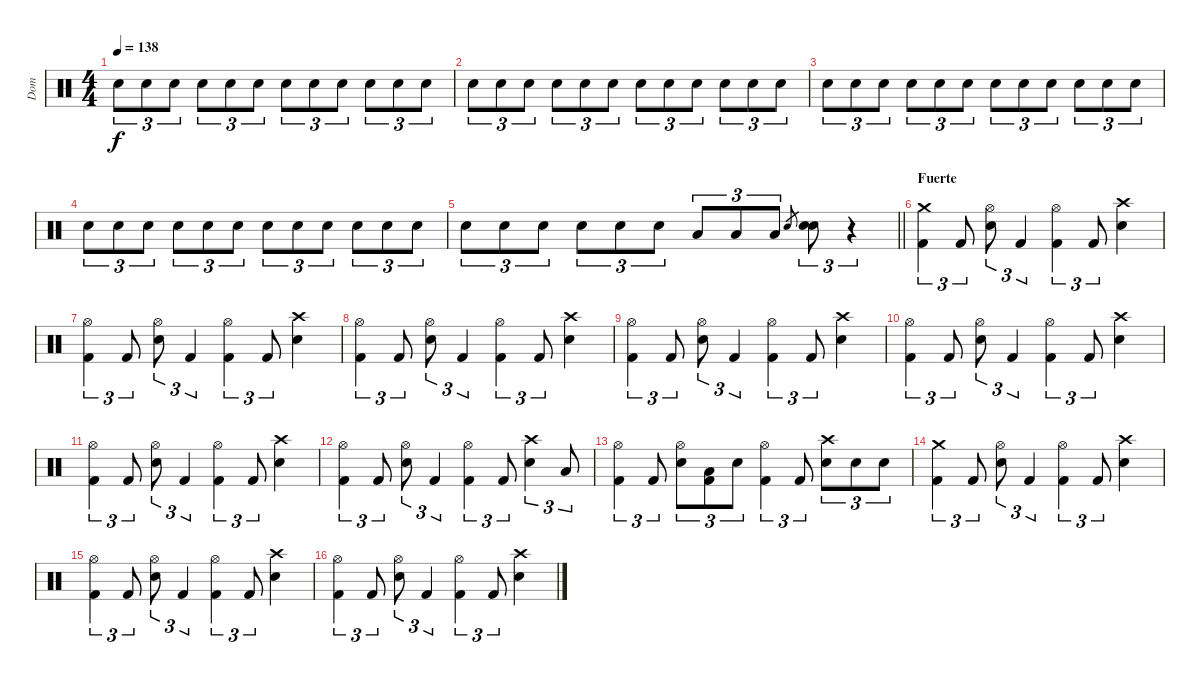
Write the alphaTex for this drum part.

\track ("Dom" "Dom") {instrument percussion}
\staff {score}
\articulation defaults
\ts (4 4)
\tempo 138
\clef neutral
\ks c "Electric Snare (hit)".8{tu (3 2) dy f} "Electric Snare (hit)".8{tu (3 2)} "Electric Snare (hit)".8{tu (3 2)} "Electric Snare (hit)".8{tu (3 2)} "Electric Snare (hit)".8{tu (3 2)} "Electric Snare (hit)".8{tu (3 2)} "Electric Snare (hit)".8{tu (3 2)} "Electric Snare (hit)".8{tu (3 2)} "Electric Snare (hit)".8{tu (3 2)} "Electric Snare (hit)".8{tu (3 2)} "Electric Snare (hit)".8{tu (3 2)} "Electric Snare (hit)".8{tu (3 2)}
|
"Electric Snare (hit)".8{tu (3 2) volume 15} "Electric Snare (hit)".8{tu (3 2)} "Electric Snare (hit)".8{tu (3 2)} "Electric Snare (hit)".8{tu (3 2)} "Electric Snare (hit)".8{tu (3 2)} "Electric Snare (hit)".8{tu (3 2)} "Electric Snare (hit)".8{tu (3 2)} "Electric Snare (hit)".8{tu (3 2)} "Electric Snare (hit)".8{tu (3 2)} "Electric Snare (hit)".8{tu (3 2)} "Electric Snare (hit)".8{tu (3 2)} "Electric Snare (hit)".8{tu (3 2)} |
"Electric Snare (hit)".8{tu (3 2)} "Electric Snare (hit)".8{tu (3 2)} "Electric Snare (hit)".8{tu (3 2)} "Electric Snare (hit)".8{tu (3 2)} "Electric Snare (hit)".8{tu (3 2)} "Electric Snare (hit)".8{tu (3 2)} "Electric Snare (hit)".8{tu (3 2)} "Electric Snare (hit)".8{tu (3 2)} "Electric Snare (hit)".8{tu (3 2)} "Electric Snare (hit)".8{tu (3 2)} "Electric Snare (hit)".8{tu (3 2)} "Electric Snare (hit)".8{tu (3 2)} |
"Electric Snare (hit)".8{tu (3 2) volume 16} "Electric Snare (hit)".8{tu (3 2)} "Electric Snare (hit)".8{tu (3 2)} "Electric Snare (hit)".8{tu (3 2)} "Electric Snare (hit)".8{tu (3 2)} "Electric Snare (hit)".8{tu (3 2)} "Electric Snare (hit)".8{tu (3 2)} "Electric Snare (hit)".8{tu (3 2)} "Electric Snare (hit)".8{tu (3 2)} "Electric Snare (hit)".8{tu (3 2)} "Electric Snare (hit)".8{tu (3 2)} "Electric Snare (hit)".8{tu (3 2)} |
\barLineRight lightlight "Electric Snare (hit)".8{tu (3 2)} "Electric Snare (hit)".8{tu (3 2)} "Electric Snare (hit)".8{tu (3 2)} "Electric Snare (hit)".8{tu (3 2)} "Electric Snare (hit)".8{tu (3 2)} "Electric Snare (hit)".8{tu (3 2)} "Low Tom (hit)".8{tu (3 2)} "Low Tom (hit)".8{tu (3 2)} "Low Floor Tom (hit)".8{tu (3 2)} "Electric Snare (hit)".8{gr}
("Electric Snare (hit)" "Electric Snare (hit)").8{tu (3 2)} r.4{tu (3 2)} |
\section ("" "Fuerte")
("Crash medium (hit)" "Kick (hit) 2").4{tu (3 2)} "Kick (hit) 2".8{tu (3 2)} ("Hi-Hat (open)" "Electric Snare (hit)").8{tu (3 2)} "Kick (hit) 2".4{tu (3 2)} ("Hi-Hat (open)" "Kick (hit) 2").4{tu (3 2)} "Kick (hit) 2".8{tu (3 2)} ("Crash high (hit)" "Electric Snare (hit)").4 |
("Hi-Hat (open)" "Kick (hit) 2").4{tu (3 2)} "Kick (hit) 2".8{tu (3 2)} ("Hi-Hat (open)" "Electric Snare (hit)").8{tu (3 2)} "Kick (hit) 2".4{tu (3 2)} ("Hi-Hat (open)" "Kick (hit) 2").4{tu (3 2)} "Kick (hit) 2".8{tu (3 2)} ("Crash high (hit)" "Electric Snare (hit)").4 |
("Hi-Hat (open)" "Kick (hit) 2").4{tu (3 2)} "Kick (hit) 2".8{tu (3 2)} ("Hi-Hat (open)" "Electric Snare (hit)").8{tu (3 2)} "Kick (hit) 2".4{tu (3 2)} ("Hi-Hat (open)" "Kick (hit) 2").4{tu (3 2)} "Kick (hit) 2".8{tu (3 2)} ("Crash high (hit)" "Electric Snare (hit)").4 |
("Hi-Hat (open)" "Kick (hit) 2").4{tu (3 2)} "Kick (hit) 2".8{tu (3 2)} ("Hi-Hat (open)" "Electric Snare (hit)").8{tu (3 2)} "Kick (hit) 2".4{tu (3 2)} ("Hi-Hat (open)" "Kick (hit) 2").4{tu (3 2)} "Kick (hit) 2".8{tu (3 2)} ("Crash high (hit)" "Electric Snare (hit)").4 |
("Hi-Hat (open)" "Kick (hit) 2").4{tu (3 2)} "Kick (hit) 2".8{tu (3 2)} ("Hi-Hat (open)" "Electric Snare (hit)").8{tu (3 2)} "Kick (hit) 2".4{tu (3 2)} ("Hi-Hat (open)" "Kick (hit) 2").4{tu (3 2)} "Kick (hit) 2".8{tu (3 2)} ("Crash high (hit)" "Electric Snare (hit)").4 |
("Hi-Hat (open)" "Kick (hit) 2").4{tu (3 2)} "Kick (hit) 2".8{tu (3 2)} ("Hi-Hat (open)" "Electric Snare (hit)").8{tu (3 2)} "Kick (hit) 2".4{tu (3 2)} ("Hi-Hat (open)" "Kick (hit) 2").4{tu (3 2)} "Kick (hit) 2".8{tu (3 2)} ("Crash high (hit)" "Electric Snare (hit)").4 |
("Hi-Hat (open)" "Kick (hit) 2").4{tu (3 2)} "Kick (hit) 2".8{tu (3 2)} ("Hi-Hat (open)" "Electric Snare (hit)").8{tu (3 2)} "Kick (hit) 2".4{tu (3 2)} ("Hi-Hat (open)" "Kick (hit) 2").4{tu (3 2)} "Kick (hit) 2".8{tu (3 2)} ("Crash high (hit)" "Electric Snare (hit)").4{tu (3 2)} "Low Floor Tom (hit)".8{tu (3 2)} |
("Hi-Hat (open)" "Kick (hit) 2").4{tu (3 2)} "Kick (hit) 2".8{tu (3 2)} ("Hi-Hat (open)" "Electric Snare (hit)").8{tu (3 2)} ("Low Floor Tom (hit)" "Kick (hit) 2").8{tu (3 2)} "Electric Snare (hit)".8{tu (3 2)} ("Hi-Hat (open)" "Kick (hit) 2").4{tu (3 2)} "Kick (hit) 2".8{tu (3 2)} ("Crash high (hit)" "Electric Snare (hit)").8{tu (3 2)} "Electric Snare (hit)".8{tu (3 2)} "Electric Snare (hit)".8{tu (3 2)} |
("Crash medium (hit)" "Kick (hit) 2").4{tu (3 2)} "Kick (hit) 2".8{tu (3 2)} ("Hi-Hat (open)" "Electric Snare (hit)").8{tu (3 2)} "Kick (hit) 2".4{tu (3 2)} ("Hi-Hat (open)" "Kick (hit) 2").4{tu (3 2)} "Kick (hit) 2".8{tu (3 2)} ("Crash high (hit)" "Electric Snare (hit)").4 |
("Hi-Hat (open)" "Kick (hit) 2").4{tu (3 2)} "Kick (hit) 2".8{tu (3 2)} ("Hi-Hat (open)" "Electric Snare (hit)").8{tu (3 2)} "Kick (hit) 2".4{tu (3 2)} ("Hi-Hat (open)" "Kick (hit) 2").4{tu (3 2)} "Kick (hit) 2".8{tu (3 2)} ("Crash high (hit)" "Electric Snare (hit)").4 |
("Hi-Hat (open)" "Kick (hit) 2").4{tu (3 2)} "Kick (hit) 2".8{tu (3 2)} ("Hi-Hat (open)" "Electric Snare (hit)").8{tu (3 2)} "Kick (hit) 2".4{tu (3 2)} ("Hi-Hat (open)" "Kick (hit) 2").4{tu (3 2)} "Kick (hit) 2".8{tu (3 2)} ("Crash high (hit)" "Electric Snare (hit)").4
